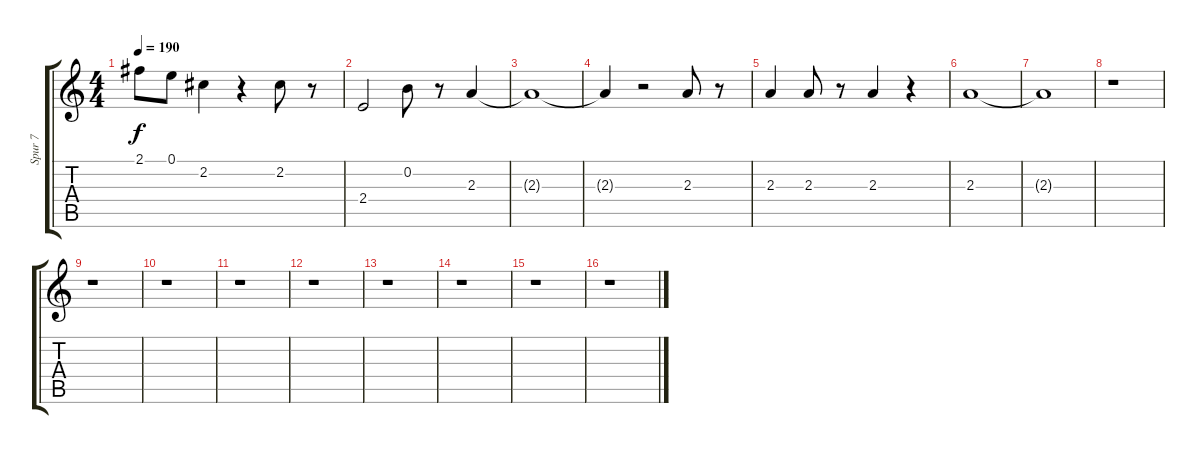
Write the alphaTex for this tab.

\track ("Spur 7" "Spur 7") {instrument electricguitarclean}
\staff {score tabs}
\tuning (E4 B3 G3 D3 A2 E2) {hide}
\ts (4 4)
\tempo 190
\clef g2
\ks c
2.1.8{dy f} 0.1.8 2.2.4 r.4 2.2.8 r.8 |
2.4.2 0.2.8 r.8 2.3.4 |
2.3{t}.1 |
2.3{t}.4 r.2 2.3.8 r.8 |
2.3.4 2.3.8 r.8 2.3.4 r.4 |
2.3.1 |
2.3{t}.1 |
r.1 |
r.1 |
r.1 |
r.1 |
r.1 |
r.1 |
r.1 |
r.1 |
r.1
